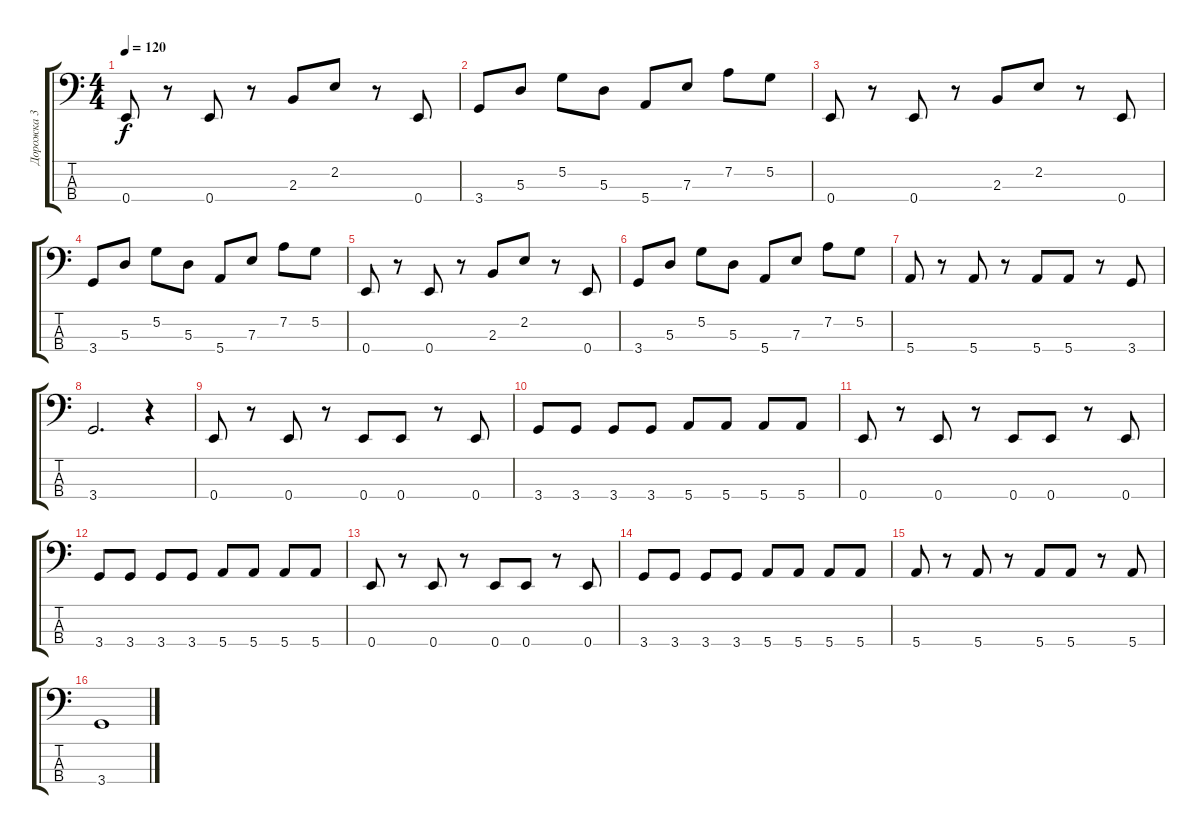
\track ("Дорожка 3" "Дорожка 3") {instrument electricbassfinger}
\staff {score tabs}
\tuning (G2 D2 A1 E1) {hide}
\ts (4 4)
\tempo 120
\clef f4
\ks c
0.4.8{dy f} r.8 0.4.8 r.8 2.3.8 2.2.8 r.8 0.4.8 |
3.4.8 5.3.8 5.2.8 5.3.8 5.4.8 7.3.8 7.2.8 5.2.8 |
0.4.8 r.8 0.4.8 r.8 2.3.8 2.2.8 r.8 0.4.8 |
3.4.8 5.3.8 5.2.8 5.3.8 5.4.8 7.3.8 7.2.8 5.2.8 |
0.4.8 r.8 0.4.8 r.8 2.3.8 2.2.8 r.8 0.4.8 |
3.4.8 5.3.8 5.2.8 5.3.8 5.4.8 7.3.8 7.2.8 5.2.8 |
5.4.8 r.8 5.4.8 r.8 5.4.8 5.4.8 r.8 3.4.8{beam Up} |
3.4.2{d beam Up} r.4 |
0.4.8 r.8 0.4.8 r.8 0.4.8 0.4.8 r.8 0.4.8 |
3.4.8 3.4.8 3.4.8 3.4.8 5.4.8 5.4.8 5.4.8 5.4.8 |
0.4.8 r.8 0.4.8 r.8 0.4.8 0.4.8 r.8 0.4.8 |
3.4.8 3.4.8 3.4.8 3.4.8 5.4.8 5.4.8 5.4.8 5.4.8 |
0.4.8 r.8 0.4.8 r.8 0.4.8 0.4.8 r.8 0.4.8 |
3.4.8 3.4.8 3.4.8 3.4.8 5.4.8 5.4.8 5.4.8 5.4.8 |
5.4.8 r.8 5.4.8 r.8 5.4.8 5.4.8 r.8 5.4.8 |
3.4.1
